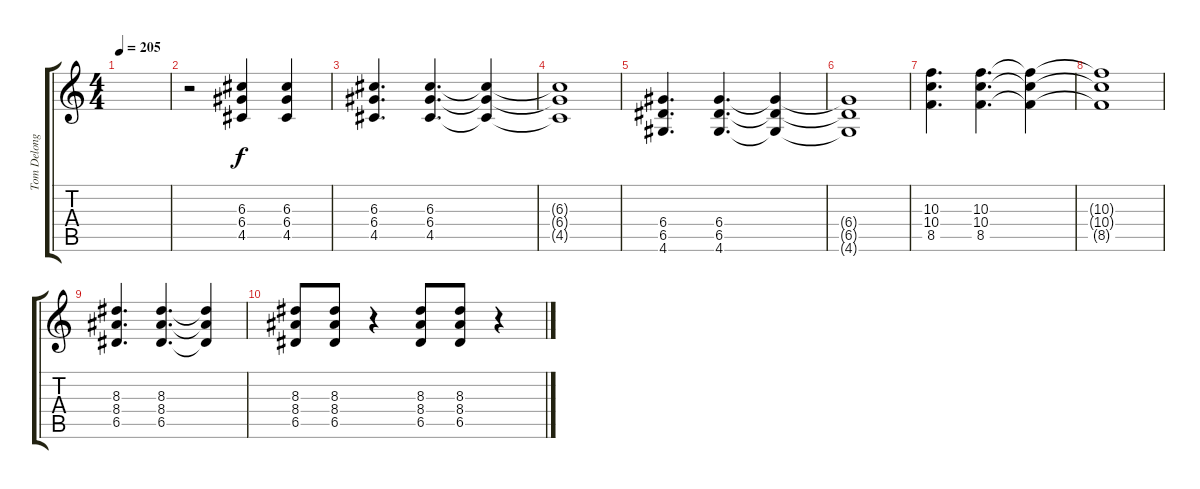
\track ("Tom Delonge (Guitar 2)" "Tom Delong") {instrument overdrivenguitar}
\staff {score tabs}
\tuning (E4 B3 G3 D3 A2 E2) {hide}
\ts (4 4)
\tempo 205
\clef g2
\ks c
|
r.2 (6.3 6.4 4.5).4{volume 4} (6.3 6.4 4.5).4{volume 8} |
(6.3 6.4 4.5).4{d instrument overdrivenguitar} (6.3 6.4 4.5).4{d} (6.3{t} 6.4{t} 4.5{t}).4 |
(6.3{t} 6.4{t} 4.5{t}).1 |
(6.4 6.5 4.6).4{d instrument overdrivenguitar} (6.4 6.5 4.6).4{d} (6.4{t} 6.5{t} 4.6{t}).4 |
(6.4{t} 6.5{t} 4.6{t}).1 |
(10.3 10.4 8.5).4{d instrument overdrivenguitar} (10.3 10.4 8.5).4{d} (10.3{t} 10.4{t} 8.5{t}).4 |
(10.3{t} 10.4{t} 8.5{t}).1 |
(8.3 8.4 6.5).4{d instrument overdrivenguitar} (8.3 8.4 6.5).4{d} (8.3{t} 8.4{t} 6.5{t}).4 |
(8.3 8.4 6.5).8 (8.3 8.4 6.5).8 r.4 (8.3 8.4 6.5).8 (8.3 8.4 6.5).8 r.4
